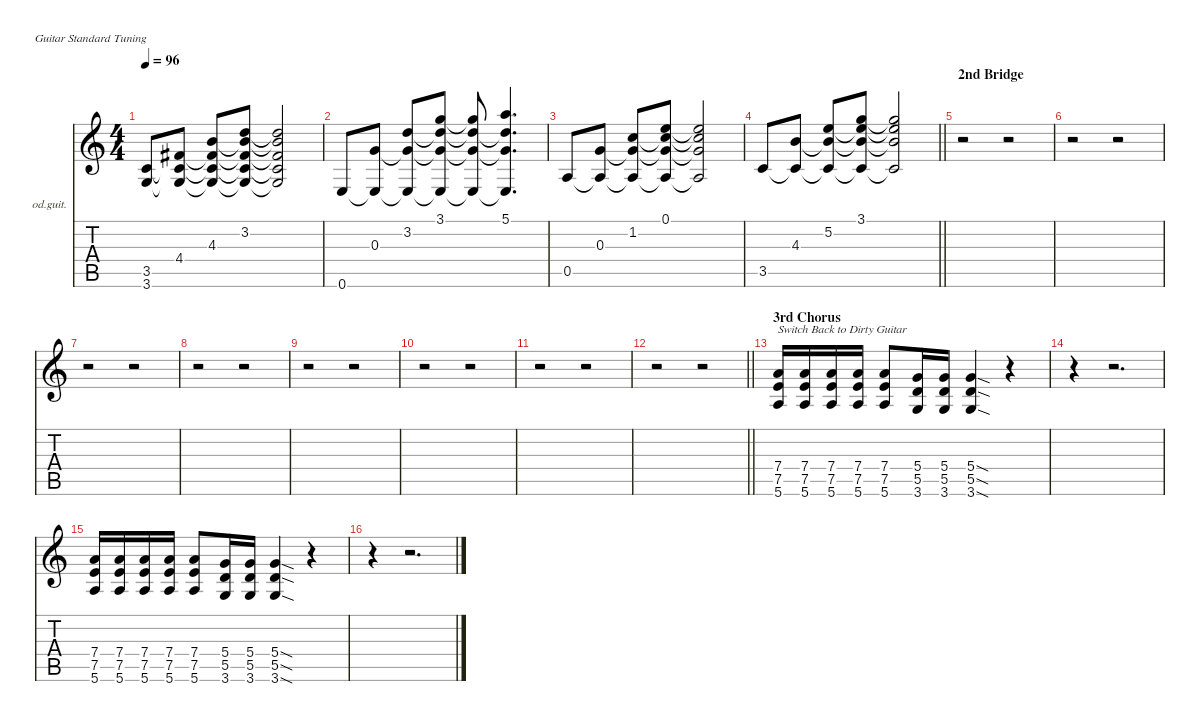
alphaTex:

\defaultSystemsLayout 4
\hideDynamics
\bracketExtendMode nobrackets
\firstSystemTrackNameOrientation horizontal
\otherSystemsTrackNameOrientation horizontal
\track ("Guitar 2" "od.guit.") {instrument overdrivenguitar}
\staff {score tabs}
\tuning (E4 B3 G3 D3 A2 E2)
\ts (4 4)
\tempo 96
\clef g2
\ks c
(3.6 3.5{t}).8{dy f} (4.4{acc #} 3.5{t} 3.6{t}).8 (4.3 4.4{t acc #} 3.5{t} 3.6{t}).8 (3.2 4.3{t} 4.4{t acc #} 3.5{t} 3.6{t}).8 (3.2{t} 4.3{t} 4.4{t acc #} 3.5{t} 3.6{t}).2 |
0.6.8 (0.3 0.6{t}).8 (3.2 0.3{t} 0.6{t}).8 (3.1 3.2{t} 0.3{t} 0.6{t}).8 (3.1{t} 3.2{t} 0.3{t} 0.6{t}).8 (5.1 3.2{t} 0.3{t} 0.6{t}).4{d} |
0.5.8 (0.3 0.5{t}).8 (1.2 0.3{t} 0.5{t}).8 (0.1 1.2{t} 0.3{t} 0.5{t}).8 (0.1{t} 1.2{t} 0.3{t} 0.5{t}).2 |
\barLineRight lightlight
3.5.8 (4.3 3.5{t}).8 (5.2 4.3{t} 3.5{t}).8 (3.1 5.2{t} 4.3{t} 3.5{t}).8 (3.1{t} 5.2{t} 4.3{t} 3.5{t}).2 |
\section ("" "2nd Bridge")
r.2 r.2 |
r.2 r.2 |
r.2 r.2 |
r.2 r.2 |
r.2 r.2 |
r.2 r.2 |
r.2 r.2 |
\barLineRight lightlight
r.2 r.2 |
\section ("" "3rd Chorus")
(7.4 7.5 5.6).16{txt "Switch Back to Dirty Guitar" instrument overdrivenguitar} (7.4 7.5 5.6).16 (7.4 7.5 5.6).16 (7.4 7.5 5.6).16 (7.4 7.5 5.6).8 (5.4 5.5 3.6).16 (5.4 5.5 3.6).16 (5.4{sod} 5.5{sod} 3.6{sod}).4 r.4 |
r.4 r.2{d} |
(7.4 7.5 5.6).16{txt " "} (7.4 7.5 5.6).16 (7.4 7.5 5.6).16 (7.4 7.5 5.6).16 (7.4 7.5 5.6).8 (5.4 5.5 3.6).16 (5.4 5.5 3.6).16 (5.4{sod} 5.5{sod} 3.6{sod}).4 r.4 |
r.4 r.2{d}
